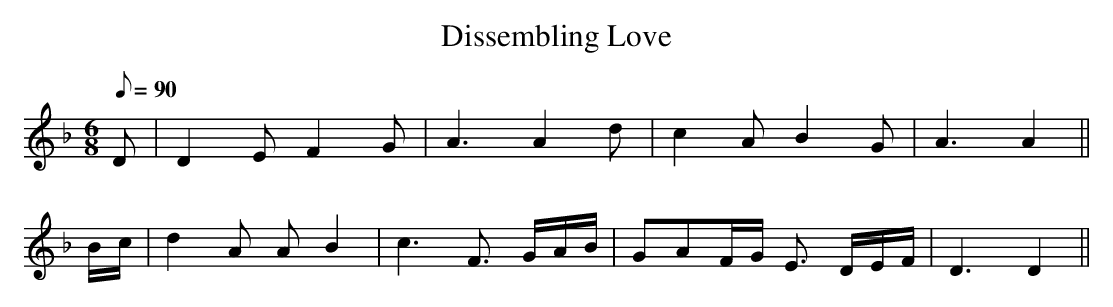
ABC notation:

X:1
T:Dissembling Love
L:1/8
M:6/8
Q:90
K: D aeolian
D|D2E F2G|A3 A2d|c2A B2G|A3 A2||
B/2c/2|d2A AB2|c3 F> GA/2B/2|GAF/2G/2 E> DE/2F/2|D3 D2||
